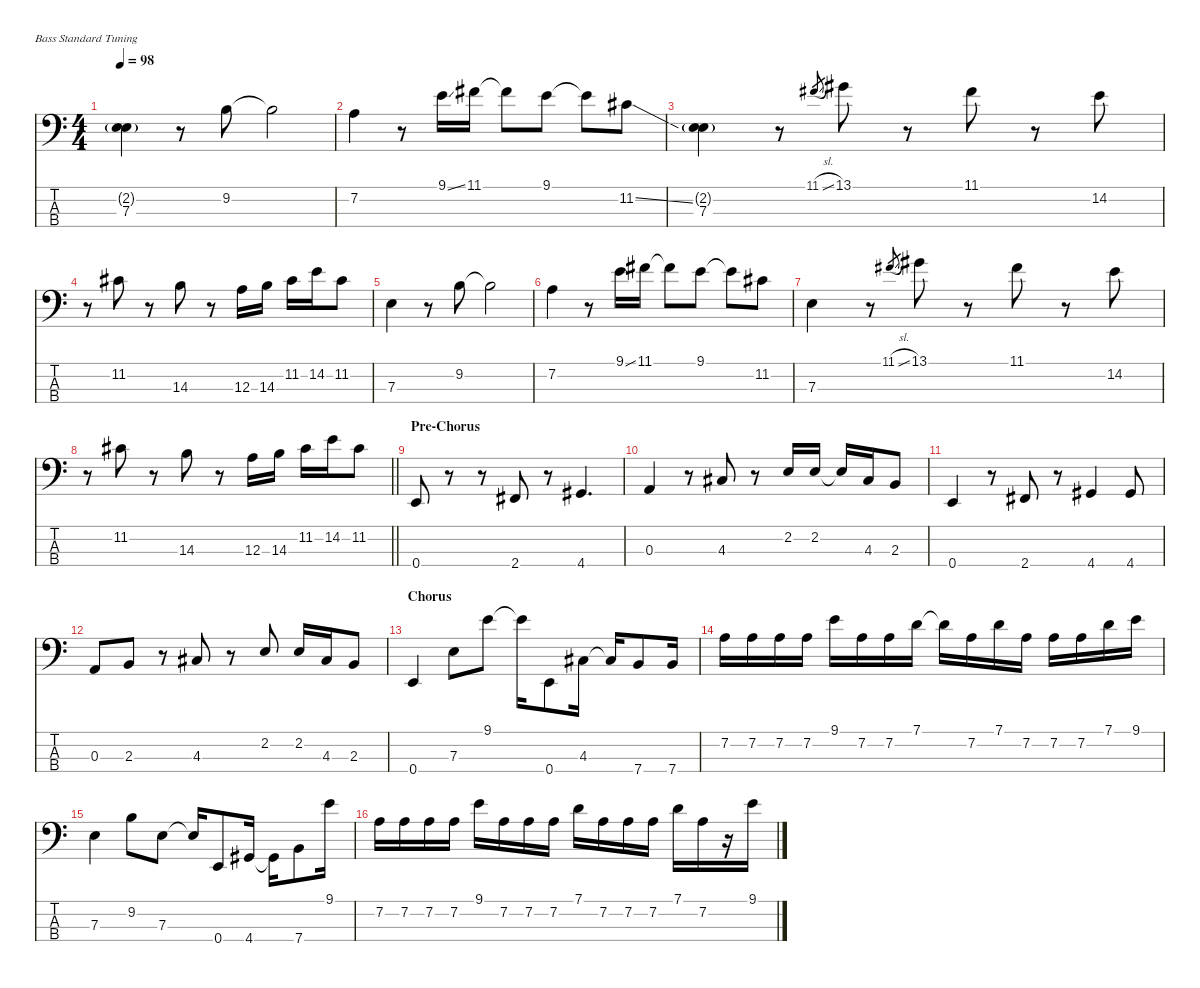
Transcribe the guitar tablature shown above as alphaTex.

\defaultSystemsLayout 4
\hideDynamics
\bracketExtendMode nobrackets
\singleTrackTrackNamePolicy hidden
\multiTrackTrackNamePolicy hidden
\firstSystemTrackNameMode fullname
\firstSystemTrackNameOrientation horizontal
\otherSystemsTrackNameOrientation horizontal
\track ("Bass" "el.bs.") {instrument electricbassfinger}
\staff {score tabs}
\tuning (G2 D2 A1 E1)
\ts (4 4)
\tempo 98
\clef f4
\ks c
(2.2{g} 7.3).4{dy f beam Down} r.8{beam Down} 9.2.8{beam Down} 9.2{t}.2{beam Down} |
7.2.4{beam Down} r.8{beam Down} 9.1{ss}.16{beam Down} 11.1{acc #}.16{beam Down} 11.1{t acc #}.8{beam Down} 9.1.8{beam Down} 9.1{t}.8{beam Down} 11.2{ss acc #}.8{beam Down} |
(2.2{g} 7.3).4{beam Down} r.8{beam Down} 11.1{sl acc #}.8{gr dy mp beam Up} 13.1{acc #}.8{dy f beam Down} r.8{beam Down} 11.1{acc #}.8{beam Down} r.8{beam Down} 14.2.8{beam Down} |
r.8{beam Down} 11.2{acc #}.8{beam Down} r.8{beam Down} 14.3.8{beam Down} r.8{beam Down} 12.3.16{beam Down} 14.3.16{beam Down} 11.2{acc #}.16{beam Down} 14.2.16{beam Down} 11.2{acc #}.8{beam Down} |
7.3.4{beam Down} r.8{beam Down} 9.2.8{beam Down} 9.2{t}.2{beam Down} |
7.2.4{beam Down} r.8{beam Down} 9.1{ss}.16{beam Down} 11.1{acc #}.16{beam Down} 11.1{t acc #}.8{beam Down} 9.1.8{beam Down} 9.1{t}.8{beam Down} 11.2{acc #}.8{beam Down} |
7.3.4{beam Down} r.8{beam Down} 11.1{sl acc #}.8{gr dy mf beam Up} 13.1{acc #}.8{dy f beam Down} r.8{beam Down} 11.1{acc #}.8{beam Down} r.8{beam Down} 14.2.8{beam Down} |
\barLineRight lightlight
r.8{beam Down} 11.2{acc #}.8{beam Down} r.8{beam Down} 14.3.8{beam Down} r.8{beam Down} 12.3.16{beam Down} 14.3.16{beam Down} 11.2{acc #}.16{beam Down} 14.2.16{beam Down} 11.2{acc #}.8{beam Down} |
\section ("" "Pre-Chorus")
0.4.8{beam Up} r.8{beam Up} r.8{beam Up} 2.4{acc #}.8{beam Up} r.8{beam Up} 4.4{acc #}.4{d beam Up} |
0.3.4{beam Up} r.8{beam Up} 4.3{acc #}.8{beam Up} r.8{beam Up} 2.2.16{beam Down} 2.2.16{beam Down} 2.2{t}.16{beam Up} 4.3{acc #}.16{beam Up} 2.3.8{beam Up} |
0.4.4{beam Up} r.8{beam Up} 2.4{acc #}.8{beam Up} r.8{beam Up} 4.4{acc #}.4{beam Up} 4.4{acc #}.8{beam Up} |
0.3.8{beam Up} 2.3.8{beam Up} r.8{beam Up} 4.3{acc #}.8{beam Up} r.8{beam Up} 2.2.8{beam Down} 2.2.16{beam Up} 4.3{acc #}.16{beam Up} 2.3.8{beam Up} |
\section ("" "Chorus")
0.4.4{beam Up} 7.3.8{beam Down} 9.1.8{beam Down} 9.1{t}.16{beam Down} 0.4.8{beam Down} 4.3{acc #}.16{beam Down} 4.3{t acc #}.16{beam Up} 7.4.8{beam Up} 7.4.16{beam Up} |
7.2.16{beam Down} 7.2.16{beam Down} 7.2.16{beam Down} 7.2.16{beam Down} 9.1.16{beam Down} 7.2.16{beam Down} 7.2.16{beam Down} 7.1.16{beam Down} 7.1{t}.16{beam Down} 7.2.16{beam Down} 7.1.16{beam Down} 7.2.16{beam Down} 7.2.16{beam Down} 7.2.16{beam Down} 7.1.16{beam Down} 9.1.16{beam Down} |
7.3.4{beam Down} 9.2.8{beam Down} 7.3.8{beam Down} 7.3{t}.16{beam Up} 0.4.8{beam Up} 4.4{acc #}.16{beam Up} 4.4{t acc #}.16{beam Down} 7.4.8{beam Down} 9.1.16{beam Down} |
7.2.16{beam Down} 7.2.16{beam Down} 7.2.16{beam Down} 7.2.16{beam Down} 9.1.16{beam Down} 7.2.16{beam Down} 7.2.16{beam Down} 7.2.16{beam Down} 7.1.16{beam Down} 7.2.16{beam Down} 7.2.16{beam Down} 7.2.16{beam Down} 7.1.16{beam Down} 7.2.16{beam Down} r.16{beam Down} 9.1.16{beam Down}
